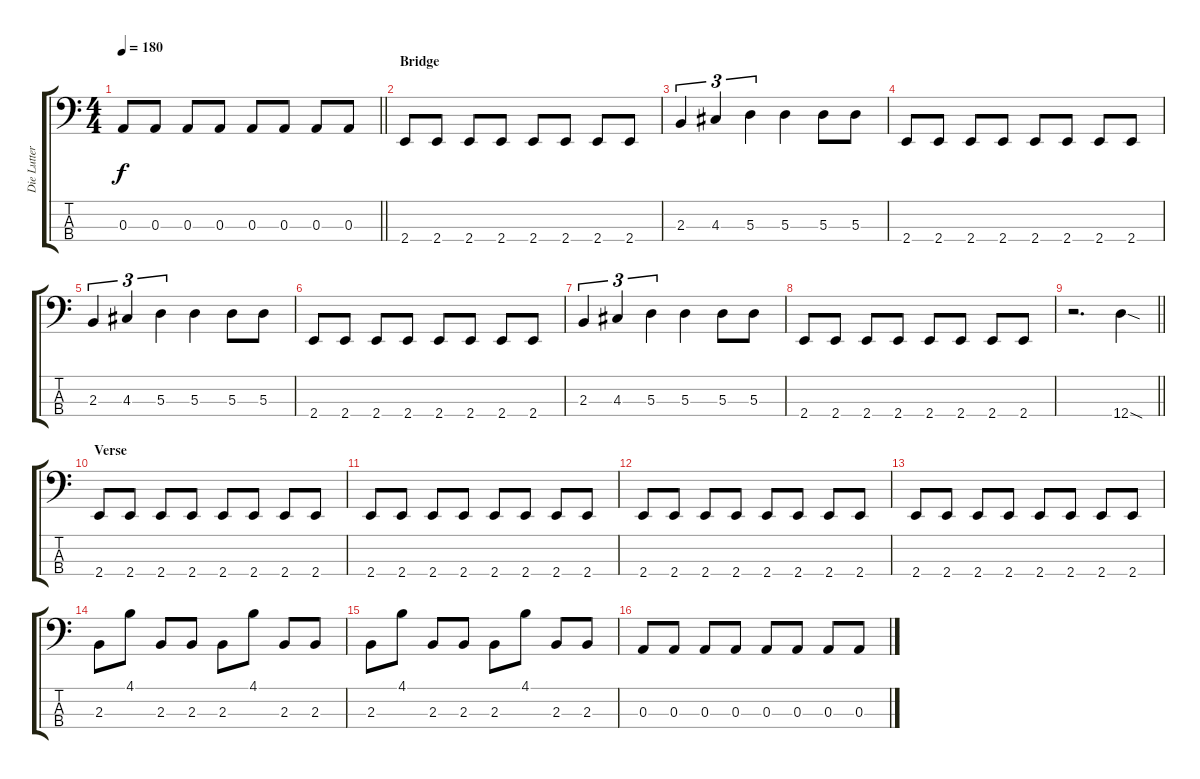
\track ("Die Lutter" "Die Lutter") {instrument electricbasspick}
\staff {score tabs}
\tuning (G2 D2 A1 D1) {hide}
\ts (4 4)
\tempo 180
\clef f4
\barLineRight lightlight
\ks c
0.3.8{dy f} 0.3.8 0.3.8 0.3.8 0.3.8 0.3.8 0.3.8 0.3.8 |
\section ("" "Bridge")
2.4.8 2.4.8 2.4.8 2.4.8 2.4.8 2.4.8 2.4.8 2.4.8 |
2.3.4{tu (3 2)} 4.3.4{tu (3 2)} 5.3.4{tu (3 2)} 5.3.4 5.3.8 5.3.8 |
2.4.8 2.4.8 2.4.8 2.4.8 2.4.8 2.4.8 2.4.8 2.4.8 |
2.3.4{tu (3 2)} 4.3.4{tu (3 2)} 5.3.4{tu (3 2)} 5.3.4 5.3.8 5.3.8 |
2.4.8 2.4.8 2.4.8 2.4.8 2.4.8 2.4.8 2.4.8 2.4.8 |
2.3.4{tu (3 2)} 4.3.4{tu (3 2)} 5.3.4{tu (3 2)} 5.3.4 5.3.8 5.3.8 |
2.4.8 2.4.8 2.4.8 2.4.8 2.4.8 2.4.8 2.4.8 2.4.8 |
\barLineRight lightlight
r.2{d} 12.4{sod}.4 |
\section ("" "Verse")
2.4.8 2.4.8 2.4.8 2.4.8 2.4.8 2.4.8 2.4.8 2.4.8 |
2.4.8 2.4.8 2.4.8 2.4.8 2.4.8 2.4.8 2.4.8 2.4.8 |
2.4.8 2.4.8 2.4.8 2.4.8 2.4.8 2.4.8 2.4.8 2.4.8 |
2.4.8 2.4.8 2.4.8 2.4.8 2.4.8 2.4.8 2.4.8 2.4.8 |
2.3.8 4.1.8 2.3.8 2.3.8 2.3.8 4.1.8 2.3.8 2.3.8 |
2.3.8 4.1.8 2.3.8 2.3.8 2.3.8 4.1.8 2.3.8 2.3.8 |
0.3.8 0.3.8 0.3.8 0.3.8 0.3.8 0.3.8 0.3.8 0.3.8
